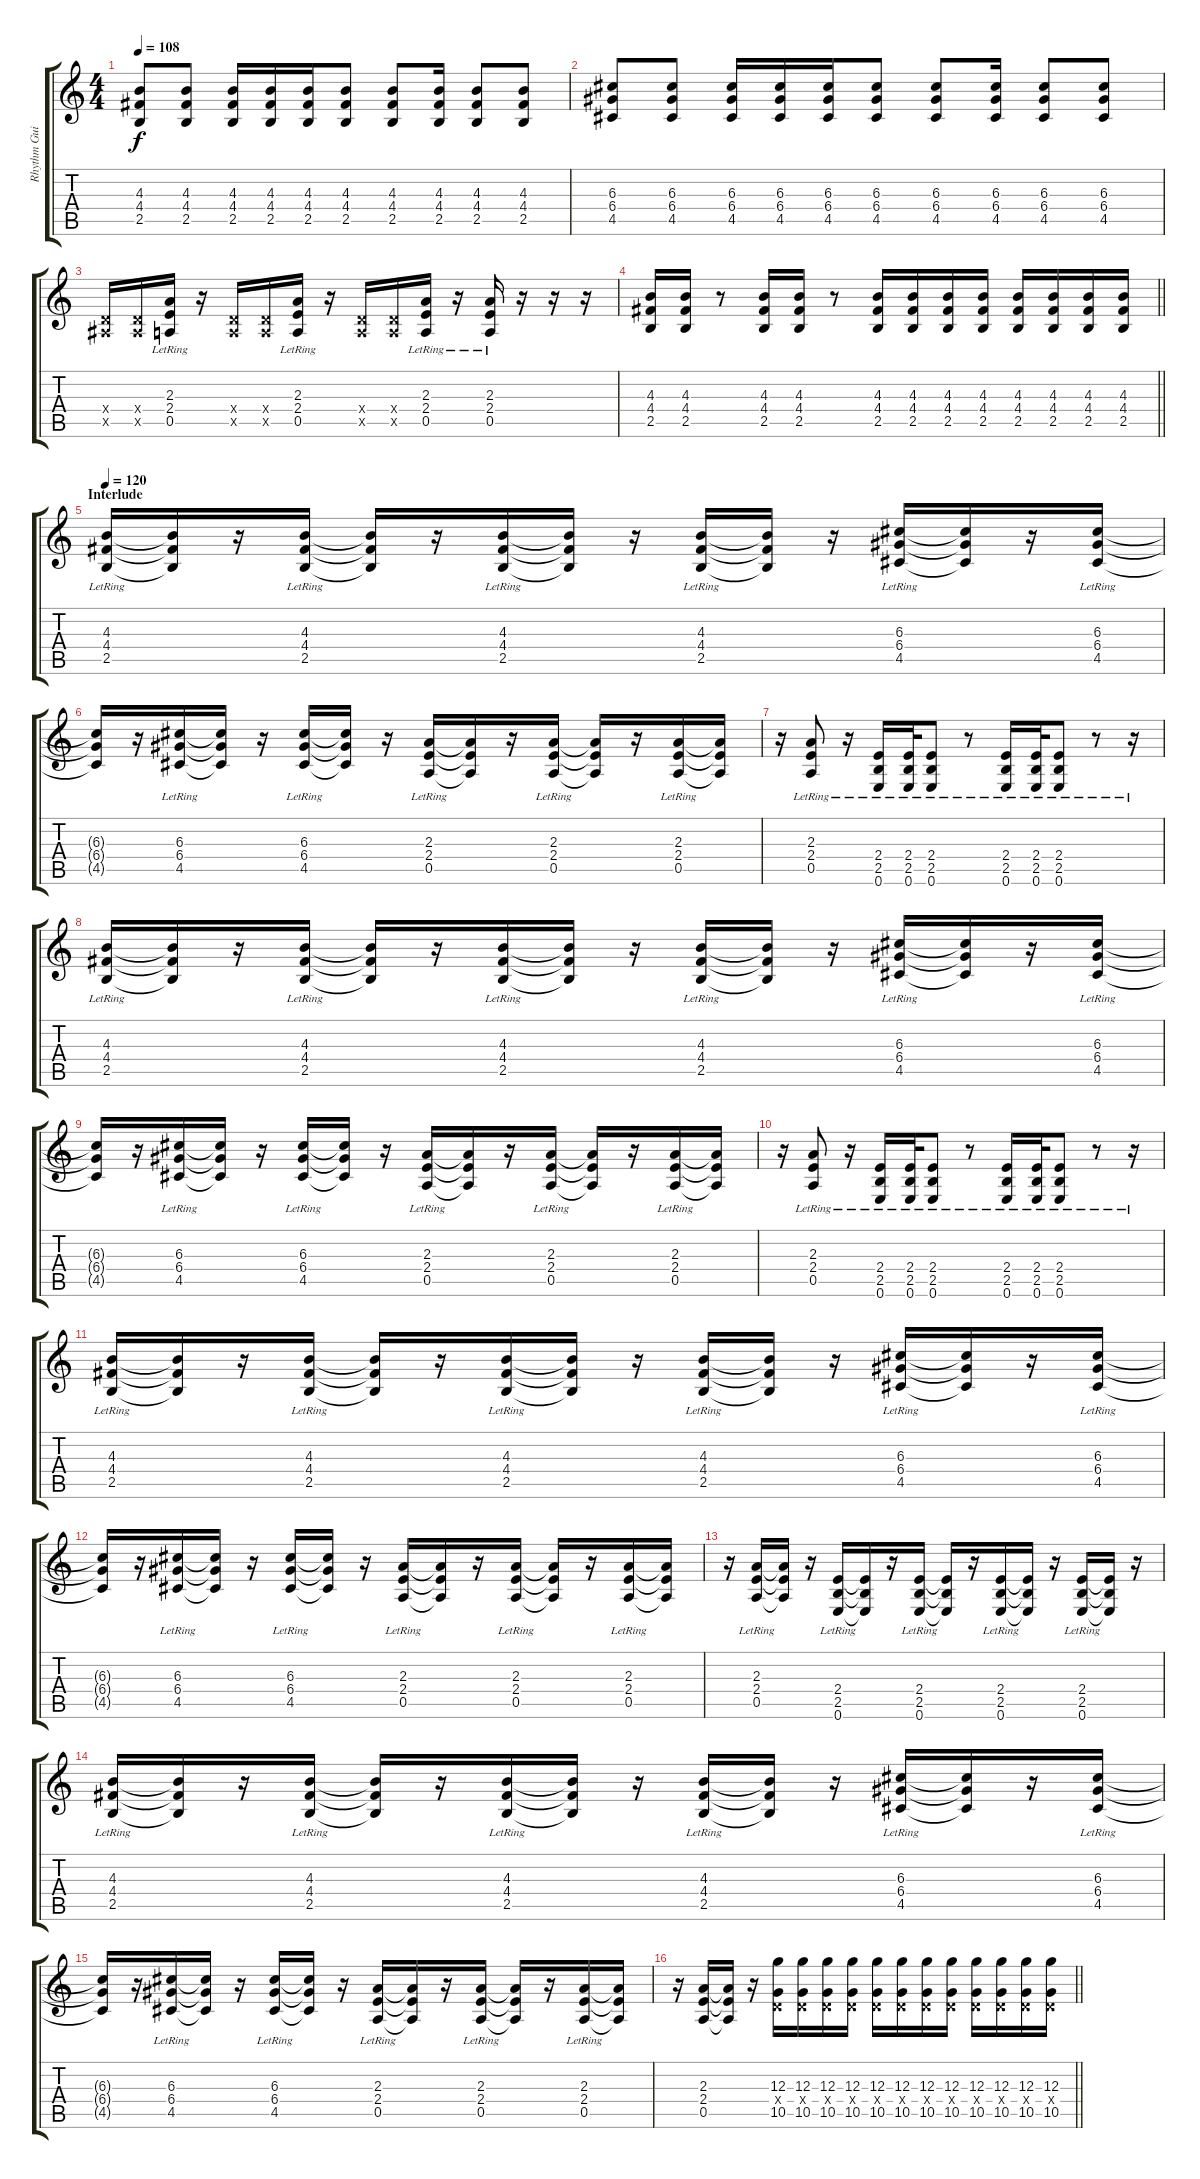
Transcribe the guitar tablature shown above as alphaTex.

\track ("Rhythm Guitar" "Rhythm Gui") {instrument electricguitarclean}
\staff {score tabs}
\tuning (E4 B3 G3 D3 A2 E2) {hide}
\ts (4 4)
\tempo 108
\clef g2
\ks c
(4.3 4.4 2.5).8{dy f} (4.3 4.4 2.5).8 (4.3 4.4 2.5).16 (4.3 4.4 2.5).16 (4.3 4.4 2.5).16 (4.3 4.4 2.5).8 (4.3 4.4 2.5).8 (4.3 4.4 2.5).16 (4.3 4.4 2.5).8 (4.3 4.4 2.5).8 |
(6.3 6.4 4.5).8 (6.3 6.4 4.5).8 (6.3 6.4 4.5).16 (6.3 6.4 4.5).16 (6.3 6.4 4.5).16 (6.3 6.4 4.5).8 (6.3 6.4 4.5).8 (6.3 6.4 4.5).16 (6.3 6.4 4.5).8 (6.3 6.4 4.5).8 |
(0.4{x} 1.5{x}).16 (0.4{x} 1.5{x}).16 (2.3{lr} 2.4{lr} 0.5{lr}).16 r.16 (0.4{x} 0.5{x}).16 (0.4{x} 0.5{x}).16 (2.3{lr} 2.4{lr} 0.5{lr}).16 r.16 (0.4{x} 0.5{x}).16 (0.4{x} 0.5{x}).16 (2.3{lr} 2.4{lr} 0.5{lr}).16 r.16 (2.3{lr} 2.4{lr} 0.5{lr}).16 r.16 r.16 r.16 |
\barLineRight lightlight
(4.3 4.4 2.5).16 (4.3 4.4 2.5).16 r.8 (4.3 4.4 2.5).16 (4.3 4.4 2.5).16 r.8 (4.3 4.4 2.5).16 (4.3 4.4 2.5).16 (4.3 4.4 2.5).16 (4.3 4.4 2.5).16 (4.3 4.4 2.5).16 (4.3 4.4 2.5).16 (4.3 4.4 2.5).16 (4.3 4.4 2.5).16 |
\section ("" "Interlude")
\tempo 119
\tempo 120
(4.3{lr} 4.4{lr} 2.5{lr}).16 (4.3{t} 4.4{t} 2.5{t}).16 r.16 (4.3{lr} 4.4{lr} 2.5{lr}).16 (4.3{t} 4.4{t} 2.5{t}).16 r.16 (4.3{lr} 4.4{lr} 2.5{lr}).16 (4.3{t} 4.4{t} 2.5{t}).16 r.16 (4.3{lr} 4.4{lr} 2.5{lr}).16 (4.3{t} 4.4{t} 2.5{t}).16 r.16 (6.3{lr} 6.4{lr} 4.5{lr}).16 (6.3{t} 6.4{t} 4.5{t}).16 r.16 (6.3{lr} 6.4{lr} 4.5{lr}).16 |
(6.3{t} 6.4{t} 4.5{t}).16 r.16 (6.3{lr} 6.4{lr} 4.5{lr}).16 (6.3{t} 6.4{t} 4.5{t}).16 r.16 (6.3{lr} 6.4{lr} 4.5{lr}).16 (6.3{t} 6.4{t} 4.5{t}).16 r.16 (2.3{lr} 2.4{lr} 0.5{lr}).16 (2.3{t} 2.4{t} 0.5{t}).16 r.16 (2.3{lr} 2.4{lr} 0.5{lr}).16 (2.3{t} 2.4{t} 0.5{t}).16 r.16 (2.3{lr} 2.4{lr} 0.5{lr}).16 (2.3{t} 2.4{t} 0.5{t}).16 |
r.16 (2.3{lr} 2.4{lr} 0.5{lr}).8 r.16 (2.4{lr} 2.5{lr} 0.6{lr}).16 (2.4{lr} 2.5{lr} 0.6{lr}).32 (2.4{lr} 2.5{lr} 0.6{lr}).8 r.8 (2.4{lr} 2.5{lr} 0.6{lr}).16 (2.4{lr} 2.5{lr} 0.6{lr}).32 (2.4{lr} 2.5{lr} 0.6{lr}).8 r.8 r.16 |
(4.3{lr} 4.4{lr} 2.5{lr}).16 (4.3{t} 4.4{t} 2.5{t}).16 r.16 (4.3{lr} 4.4{lr} 2.5{lr}).16 (4.3{t} 4.4{t} 2.5{t}).16 r.16 (4.3{lr} 4.4{lr} 2.5{lr}).16 (4.3{t} 4.4{t} 2.5{t}).16 r.16 (4.3{lr} 4.4{lr} 2.5{lr}).16 (4.3{t} 4.4{t} 2.5{t}).16 r.16 (6.3{lr} 6.4{lr} 4.5{lr}).16 (6.3{t} 6.4{t} 4.5{t}).16 r.16 (6.3{lr} 6.4{lr} 4.5{lr}).16 |
(6.3{t} 6.4{t} 4.5{t}).16 r.16 (6.3{lr} 6.4{lr} 4.5{lr}).16 (6.3{t} 6.4{t} 4.5{t}).16 r.16 (6.3{lr} 6.4{lr} 4.5{lr}).16 (6.3{t} 6.4{t} 4.5{t}).16 r.16 (2.3{lr} 2.4{lr} 0.5{lr}).16 (2.3{t} 2.4{t} 0.5{t}).16 r.16 (2.3{lr} 2.4{lr} 0.5{lr}).16 (2.3{t} 2.4{t} 0.5{t}).16 r.16 (2.3{lr} 2.4{lr} 0.5{lr}).16 (2.3{t} 2.4{t} 0.5{t}).16 |
r.16 (2.3{lr} 2.4{lr} 0.5{lr}).8 r.16 (2.4{lr} 2.5{lr} 0.6{lr}).16 (2.4{lr} 2.5{lr} 0.6{lr}).32 (2.4{lr} 2.5{lr} 0.6{lr}).8 r.8 (2.4{lr} 2.5{lr} 0.6{lr}).16 (2.4{lr} 2.5{lr} 0.6{lr}).32 (2.4{lr} 2.5{lr} 0.6{lr}).8 r.8 r.16 |
(4.3{lr} 4.4{lr} 2.5{lr}).16 (4.3{t} 4.4{t} 2.5{t}).16 r.16 (4.3{lr} 4.4{lr} 2.5{lr}).16 (4.3{t} 4.4{t} 2.5{t}).16 r.16 (4.3{lr} 4.4{lr} 2.5{lr}).16 (4.3{t} 4.4{t} 2.5{t}).16 r.16 (4.3{lr} 4.4{lr} 2.5{lr}).16 (4.3{t} 4.4{t} 2.5{t}).16 r.16 (6.3{lr} 6.4{lr} 4.5{lr}).16 (6.3{t} 6.4{t} 4.5{t}).16 r.16 (6.3{lr} 6.4{lr} 4.5{lr}).16 |
(6.3{t} 6.4{t} 4.5{t}).16 r.16 (6.3{lr} 6.4{lr} 4.5{lr}).16 (6.3{t} 6.4{t} 4.5{t}).16 r.16 (6.3{lr} 6.4{lr} 4.5{lr}).16 (6.3{t} 6.4{t} 4.5{t}).16 r.16 (2.3{lr} 2.4{lr} 0.5{lr}).16 (2.3{t} 2.4{t} 0.5{t}).16 r.16 (2.3{lr} 2.4{lr} 0.5{lr}).16 (2.3{t} 2.4{t} 0.5{t}).16 r.16 (2.3{lr} 2.4{lr} 0.5{lr}).16 (2.3{t} 2.4{t} 0.5{t}).16 |
r.16 (2.3 2.4{lr} 0.5{lr}).16 (2.3{t} 2.4{t} 0.5{t}).16 r.16 (2.4{lr} 2.5{lr} 0.6).16 (2.4{t} 2.5{t} 0.6{t}).16 r.16 (2.4{lr} 2.5{lr} 0.6).16 (2.4{t} 2.5{t} 0.6{t}).16 r.16 (2.4{lr} 2.5{lr} 0.6).16 (2.4{t} 2.5{t} 0.6{t}).16 r.16 (2.4{lr} 2.5{lr} 0.6).16 (2.4{t} 2.5{t} 0.6{t}).16 r.16 |
(4.3{lr} 4.4{lr} 2.5{lr}).16 (4.3{t} 4.4{t} 2.5{t}).16 r.16 (4.3{lr} 4.4{lr} 2.5{lr}).16 (4.3{t} 4.4{t} 2.5{t}).16 r.16 (4.3{lr} 4.4{lr} 2.5{lr}).16 (4.3{t} 4.4{t} 2.5{t}).16 r.16 (4.3{lr} 4.4{lr} 2.5{lr}).16 (4.3{t} 4.4{t} 2.5{t}).16 r.16 (6.3{lr} 6.4{lr} 4.5{lr}).16 (6.3{t} 6.4{t} 4.5{t}).16 r.16 (6.3{lr} 6.4{lr} 4.5{lr}).16 |
(6.3{t} 6.4{t} 4.5{t}).16 r.16 (6.3{lr} 6.4{lr} 4.5{lr}).16 (6.3{t} 6.4{t} 4.5{t}).16 r.16 (6.3{lr} 6.4{lr} 4.5{lr}).16 (6.3{t} 6.4{t} 4.5{t}).16 r.16 (2.3{lr} 2.4{lr} 0.5{lr}).16 (2.3{t} 2.4{t} 0.5{t}).16 r.16 (2.3{lr} 2.4{lr} 0.5{lr}).16 (2.3{t} 2.4{t} 0.5{t}).16 r.16 (2.3{lr} 2.4{lr} 0.5{lr}).16 (2.3{t} 2.4{t} 0.5{t}).16 |
\barLineRight lightlight
r.16 (2.3 2.4 0.5).16 (2.3{t} 2.4{t} 0.5{t}).16 r.16 (12.3 0.4{x} 10.5).16 (12.3 0.4{x} 10.5).16 (12.3 0.4{x} 10.5).16 (12.3 0.4{x} 10.5).16 (12.3 0.4{x} 10.5).16 (12.3 0.4{x} 10.5).16 (12.3 0.4{x} 10.5).16 (12.3 0.4{x} 10.5).16 (12.3 0.4{x} 10.5).16 (12.3 0.4{x} 10.5).16 (12.3 0.4{x} 10.5).16 (12.3 0.4{x} 10.5).16
